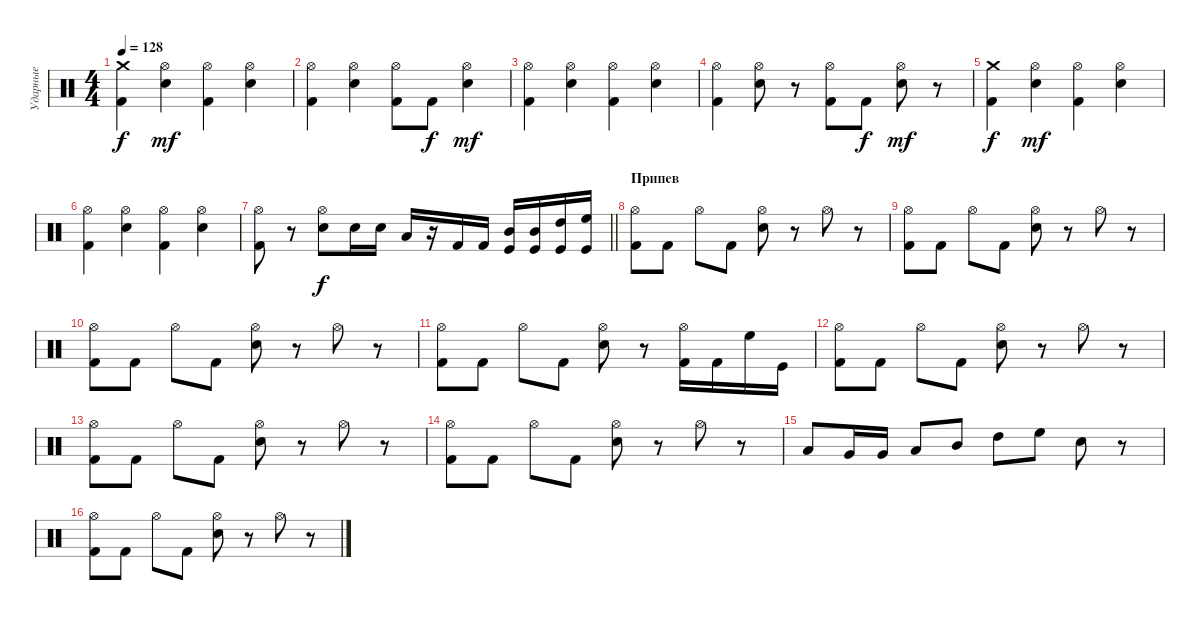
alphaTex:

\track ("Ударные" "Ударные") {instrument percussion}
\staff {score}
\articulation defaults
\ts (4 4)
\tempo 128
\clef neutral
\ks c
("Crash medium (hit)" "Kick (hit) 2").4{dy f} ("Hi-Hat (open)" "Snare (hit) 2").4{dy mf} ("Hi-Hat (open)" "Kick (hit) 2").4 ("Hi-Hat (open)" "Snare (hit) 2").4 |
("Hi-Hat (open)" "Kick (hit) 2").4 ("Hi-Hat (open)" "Snare (hit) 2").4 ("Hi-Hat (open)" "Kick (hit) 2").8 "Kick (hit) 2".8{dy f} ("Hi-Hat (open)" "Snare (hit) 2").4{dy mf} |
("Hi-Hat (open)" "Kick (hit) 2").4 ("Hi-Hat (open)" "Snare (hit) 2").4 ("Hi-Hat (open)" "Kick (hit) 2").4 ("Hi-Hat (open)" "Snare (hit) 2").4 |
("Hi-Hat (open)" "Kick (hit) 2").4 ("Hi-Hat (open)" "Snare (hit) 2").8 r.8 ("Hi-Hat (open)" "Kick (hit) 2").8 "Kick (hit) 2".8{dy f} ("Hi-Hat (open)" "Snare (hit) 2").8{dy mf} r.8 |
("Crash medium (hit)" "Kick (hit) 2").4{dy f} ("Hi-Hat (open)" "Snare (hit) 2").4{dy mf} ("Hi-Hat (open)" "Kick (hit) 2").4 ("Hi-Hat (open)" "Snare (hit) 2").4 |
("Hi-Hat (open)" "Kick (hit) 2").4 ("Hi-Hat (open)" "Snare (hit) 2").4 ("Hi-Hat (open)" "Kick (hit) 2").4 ("Hi-Hat (open)" "Snare (hit) 2").4 |
\barLineRight lightlight
("Hi-Hat (open)" "Kick (hit) 2").8 r.8 ("Hi-Hat (open)" "Snare (hit) 2").8{dy f} "Snare (hit) 2".16 "Snare (hit) 2".16 "Low Tom (hit)".16 r.16 "Kick (hit) 2".16 "Kick (hit) 2".16 ("Kick (hit)" "Mid Tom (hit)").16 ("Kick (hit)" "Mid Tom (hit)").16 ("Kick (hit)" "High Tom (hit)").16 ("Kick (hit)" "High Floor Tom (hit)").16 |
\section ("" "Припев")
("Hi-Hat (open)" "Kick (hit) 2").8 "Kick (hit) 2".8 "Hi-Hat (open)".8 "Kick (hit) 2".8 ("Hi-Hat (open)" "Snare (hit) 2").8 r.8 "Hi-Hat (open)".8 r.8 |
("Hi-Hat (open)" "Kick (hit) 2").8 "Kick (hit) 2".8 "Hi-Hat (open)".8 "Kick (hit) 2".8 ("Hi-Hat (open)" "Snare (hit) 2").8 r.8 "Hi-Hat (open)".8 r.8 |
("Hi-Hat (open)" "Kick (hit) 2").8 "Kick (hit) 2".8 "Hi-Hat (open)".8 "Kick (hit) 2".8 ("Hi-Hat (open)" "Snare (hit) 2").8 r.8 "Hi-Hat (open)".8 r.8 |
("Hi-Hat (open)" "Kick (hit) 2").8 "Kick (hit) 2".8 "Hi-Hat (open)".8 "Kick (hit) 2".8 ("Hi-Hat (open)" "Snare (hit) 2").8 r.8 ("Hi-Hat (open)" "Kick (hit) 2").16 "Kick (hit) 2".16 "High Floor Tom (hit)".16 "Kick (hit)".16 |
("Hi-Hat (open)" "Kick (hit) 2").8 "Kick (hit) 2".8 "Hi-Hat (open)".8 "Kick (hit) 2".8 ("Hi-Hat (open)" "Snare (hit) 2").8 r.8 "Hi-Hat (open)".8 r.8 |
("Hi-Hat (open)" "Kick (hit) 2").8 "Kick (hit) 2".8 "Hi-Hat (open)".8 "Kick (hit) 2".8 ("Hi-Hat (open)" "Snare (hit) 2").8 r.8 "Hi-Hat (open)".8 r.8 |
("Hi-Hat (open)" "Kick (hit) 2").8 "Kick (hit) 2".8 "Hi-Hat (open)".8 "Kick (hit) 2".8 ("Hi-Hat (open)" "Snare (hit) 2").8 r.8 "Hi-Hat (open)".8 r.8 |
"Low Floor Tom (hit)".8 "Very Low Tom (hit)".16 "Very Low Tom (hit)".16 "Low Tom (hit)".8 "Mid Tom (hit)".8 "High Tom (hit)".8 "High Floor Tom (hit)".8 "Snare (hit) 2".8 r.8 |
("Hi-Hat (open)" "Kick (hit) 2").8 "Kick (hit) 2".8 "Hi-Hat (open)".8 "Kick (hit) 2".8 ("Hi-Hat (open)" "Snare (hit) 2").8 r.8 "Hi-Hat (open)".8 r.8
